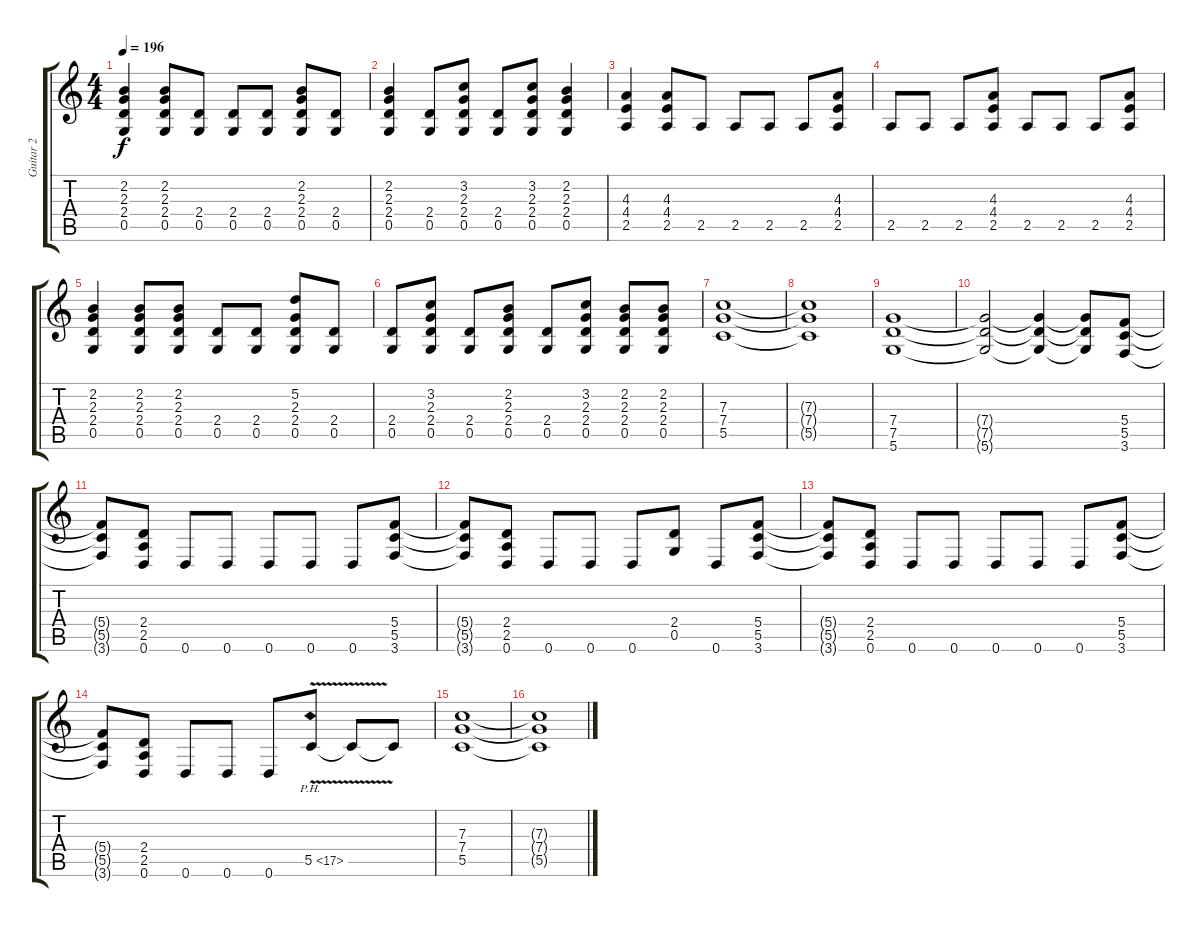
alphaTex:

\track ("Guitar 2" "Guitar 2") {instrument distortionguitar}
\staff {score tabs}
\tuning (D4 A3 F3 C3 G2 D2) {hide}
\ts (4 4)
\tempo 196
\clef g2
\ks c
(2.2 2.3 2.4 0.5).4{dy f} (2.2 2.3 2.4 0.5).8 (2.4 0.5).8 (2.4 0.5).8 (2.4 0.5).8 (2.2 2.3 2.4 0.5).8 (2.4 0.5).8 |
(2.2 2.3 2.4 0.5).4 (2.4 0.5).8 (3.2 2.3 2.4 0.5).8 (2.4 0.5).8 (3.2 2.3 2.4 0.5).8 (2.2 2.3 2.4 0.5).4 |
(4.3 4.4 2.5).4 (4.3 4.4 2.5).8 2.5.8 2.5.8 2.5.8 2.5.8 (4.3 4.4 2.5).8 |
2.5.8 2.5.8 2.5.8 (4.3 4.4 2.5).8 2.5.8 2.5.8 2.5.8 (4.3 4.4 2.5).8 |
(2.2 2.3 2.4 0.5).4 (2.2 2.3 2.4 0.5).8 (2.2 2.3 2.4 0.5).8 (2.4 0.5).8 (2.4 0.5).8 (5.2 2.3 2.4 0.5).8 (2.4 0.5).8 |
(2.4 0.5).8 (3.2 2.3 2.4 0.5).8 (2.4 0.5).8 (2.2 2.3 2.4 0.5).8 (2.4 0.5).8 (3.2 2.3 2.4 0.5).8 (2.2 2.3 2.4 0.5).8 (2.2 2.3 2.4 0.5).8 |
(7.3 7.4 5.5).1 |
(7.3{t} 7.4{t} 5.5{t}).1 |
(7.4 7.5 5.6).1 |
(7.4{t} 7.5{t} 5.6{t}).2 (7.4{t} 7.5{t} 5.6{t}).4 (7.4{t} 7.5{t} 5.6{t}).8 (5.4 5.5 3.6).8 |
(5.4{t} 5.5{t} 3.6{t}).8 (2.4 2.5 0.6).8 0.6.8 0.6.8 0.6.8 0.6.8 0.6.8 (5.4 5.5 3.6).8 |
(5.4{t} 5.5{t} 3.6{t}).8 (2.4 2.5 0.6).8 0.6.8 0.6.8 0.6.8 (2.4 0.5).8 0.6.8 (5.4 5.5 3.6).8 |
(5.4{t} 5.5{t} 3.6{t}).8 (2.4 2.5 0.6).8 0.6.8 0.6.8 0.6.8 0.6.8 0.6.8 (5.4 5.5 3.6).8 |
(5.4{t} 5.5{t} 3.6{t}).8 (2.4 2.5 0.6).8 0.6.8 0.6.8 0.6.8 5.5{ph 12 v}.8 5.5{t}.8 5.5{t}.8 |
(7.3 7.4 5.5).1 |
(7.3{t} 7.4{t} 5.5{t}).1
